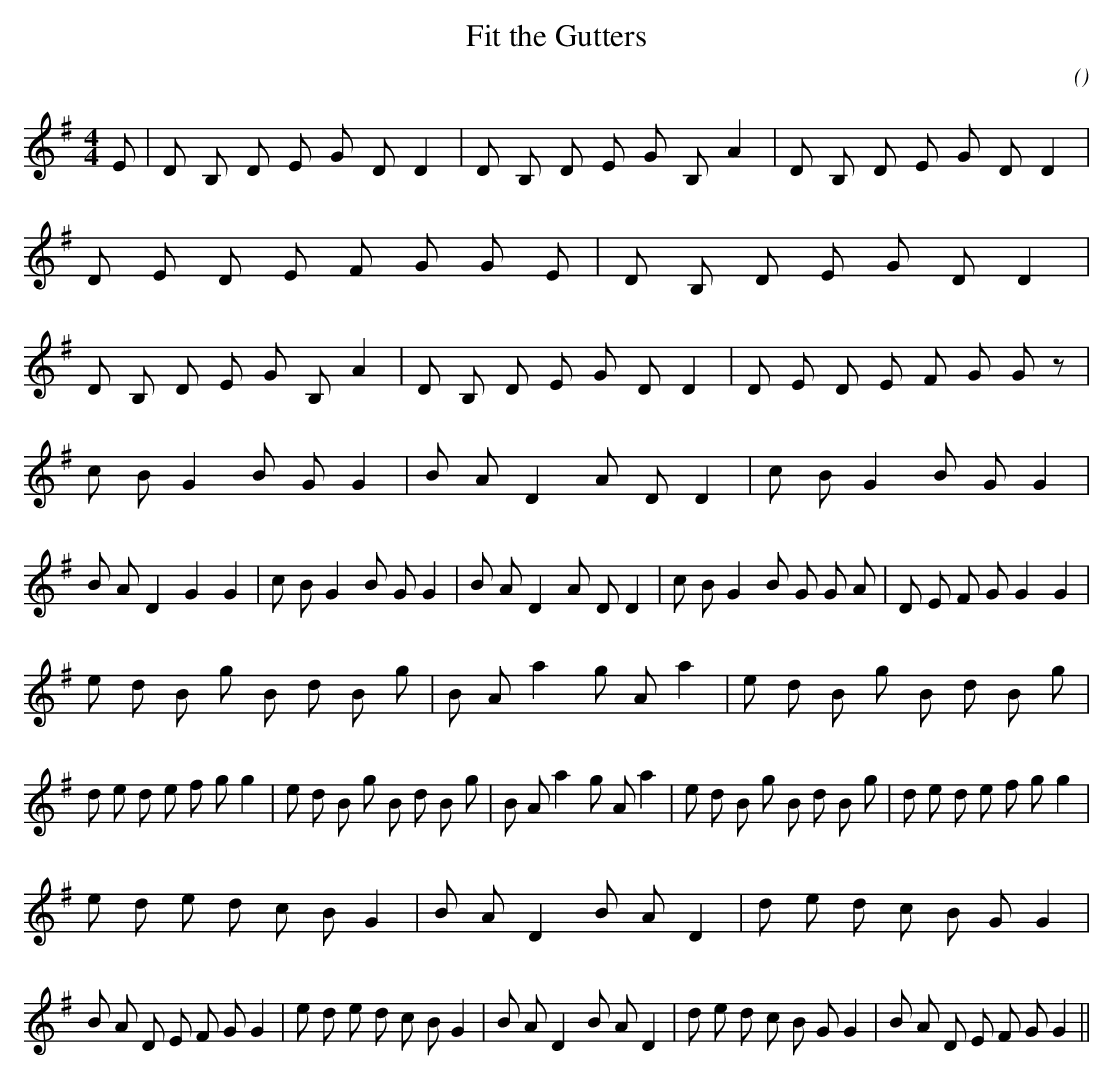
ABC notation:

X:1
T: Fit the Gutters
C:
O:
M:4/4
K:G
K:G
M:4/4
L:1/16
E2 |D2 B,2 D2 E2 G2 D2 D4 |D2 B,2 D2 E2 G2 B,2 A4 |D2 B,2 D2 E2 G2 D2 D4 |D2 E2 D2 E2 F2 G2 G2 E2 |D2 B,2 D2 E2 G2 D2 D4 |D2 B,2 D2 E2 G2 B,2 A4 |D2 B,2 D2 E2 G2 D2 D4 |D2 E2 D2 E2 F2 G2 G2 z2 |
c2 B2 G4 B2 G2 G4 |B2 A2 D4 A2 D2 D4 |c2 B2 G4 B2 G2 G4 |B2 A2 D4 G4 G4 |c2 B2 G4 B2 G2 G4 |B2 A2 D4 A2 D2 D4 |c2 B2 G4 B2 G2 G2 A2 |D2 E2 F2 G2 G4 G4 |
e2 d2 B2 g2 B2 d2 B2 g2 |B2 A2 a4 g2 A2 a4 |e2 d2 B2 g2 B2 d2 B2 g2 |d2 e2 d2 e2 f2 g2 g4 |e2 d2 B2 g2 B2 d2 B2 g2 |B2 A2 a4 g2 A2 a4 |e2 d2 B2 g2 B2 d2 B2 g2 |d2 e2 d2 e2 f2 g2 g4 |
e2 d2 e2 d2 c2 B2 G4 |B2 A2 D4 B2 A2 D4 |d2 e2 d2 c2 B2 G2 G4 |B2 A2 D2 E2 F2 G2 G4 |e2 d2 e2 d2 c2 B2 G4 |B2 A2 D4 B2 A2 D4 |d2 e2 d2 c2 B2 G2 G4 |B2 A2 D2 E2 F2 G2 G4 ||
